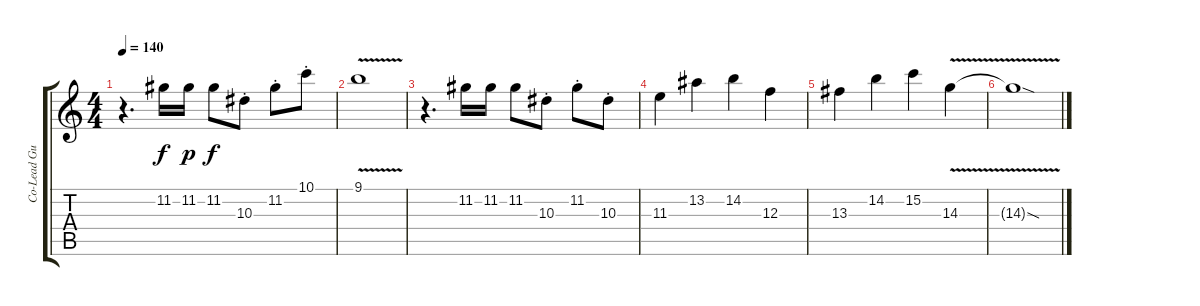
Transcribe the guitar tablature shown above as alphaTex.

\track ("Co-Lead Guitar" "Co-Lead Gu") {instrument distortionguitar}
\staff {score tabs}
\tuning (D4 A3 F3 C3 G2 C2) {hide}
\ts (4 4)
\tempo 140
\clef g2
\ks c
r.4{d dy f} 11.2.16 11.2.16{dy p} 11.2.8{dy f} 10.3{st}.8 11.2{st}.8 10.1{st}.8 |
9.1{v}.1 |
r.4{d} 11.2.16 11.2.16 11.2.8 10.3{st}.8 11.2{st}.8 10.3{st}.8 |
11.3.4 13.2.4 14.2.4 12.3.4 |
13.3.4 14.2.4 15.2.4 14.3{v}.4 |
14.3{v sod t}.1
